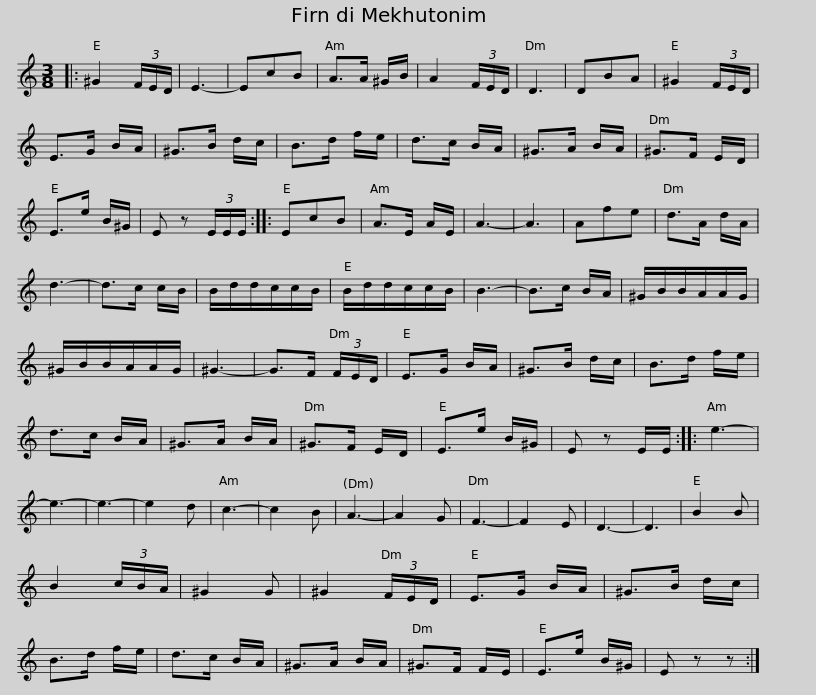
X:1
L:1/8
M:3/8
I:linebreak $
K:C
V:1 treble
V:1
|: ^G2 (3F/E/D/ | E3- | EcB | A>A ^G/B/ | A2 (3F/E/D/ | %5
 D3 | DBA | ^G2 (3F/E/D/ | E>G B/A/ | ^G>B d/c/ | %10
 B>d f/e/ |$ d>c B/A/ | ^G>A B/A/ | ^G>F E/D/ | E>e B/^G/ | %15
 E z (3E/E/E/ :: EcB | A>E A/E/ | A3- | A3 | %20
 Afe | d>A d/A/ |$ d3- | d>c c/B/ | B/d/d/c/c/B/ | %25
 B/d/d/c/c/B/ | B3- | B>c B/A/ | ^G/B/B/A/A/G/ | ^G/B/B/A/A/G/ | %30
 ^G3- | G>F (3F/E/D/ |$ E>G B/A/ | ^G>B d/c/ | B>d f/e/ | %35
 d>c B/A/ | ^G>A B/A/ | ^G>F E/D/ | E>e B/^G/ | E z E/E/ :: %40
 e3- | e3- | e3- |$ e2 d | c3- | %45
 c2 B | A3- | A2 G | F3- | F2 E | %50
 D3- | D3 | B2 B | B2 (3c/B/A/ | ^G2 G | %55
 ^G2 (3F/E/D/ | E>G B/A/ | ^G>B d/c/ |$ B>d f/e/ | d>c B/A/ | %60
 ^G>A B/A/ | ^G>F F/E/ | E>e B/^G/ | E z z :| %64
